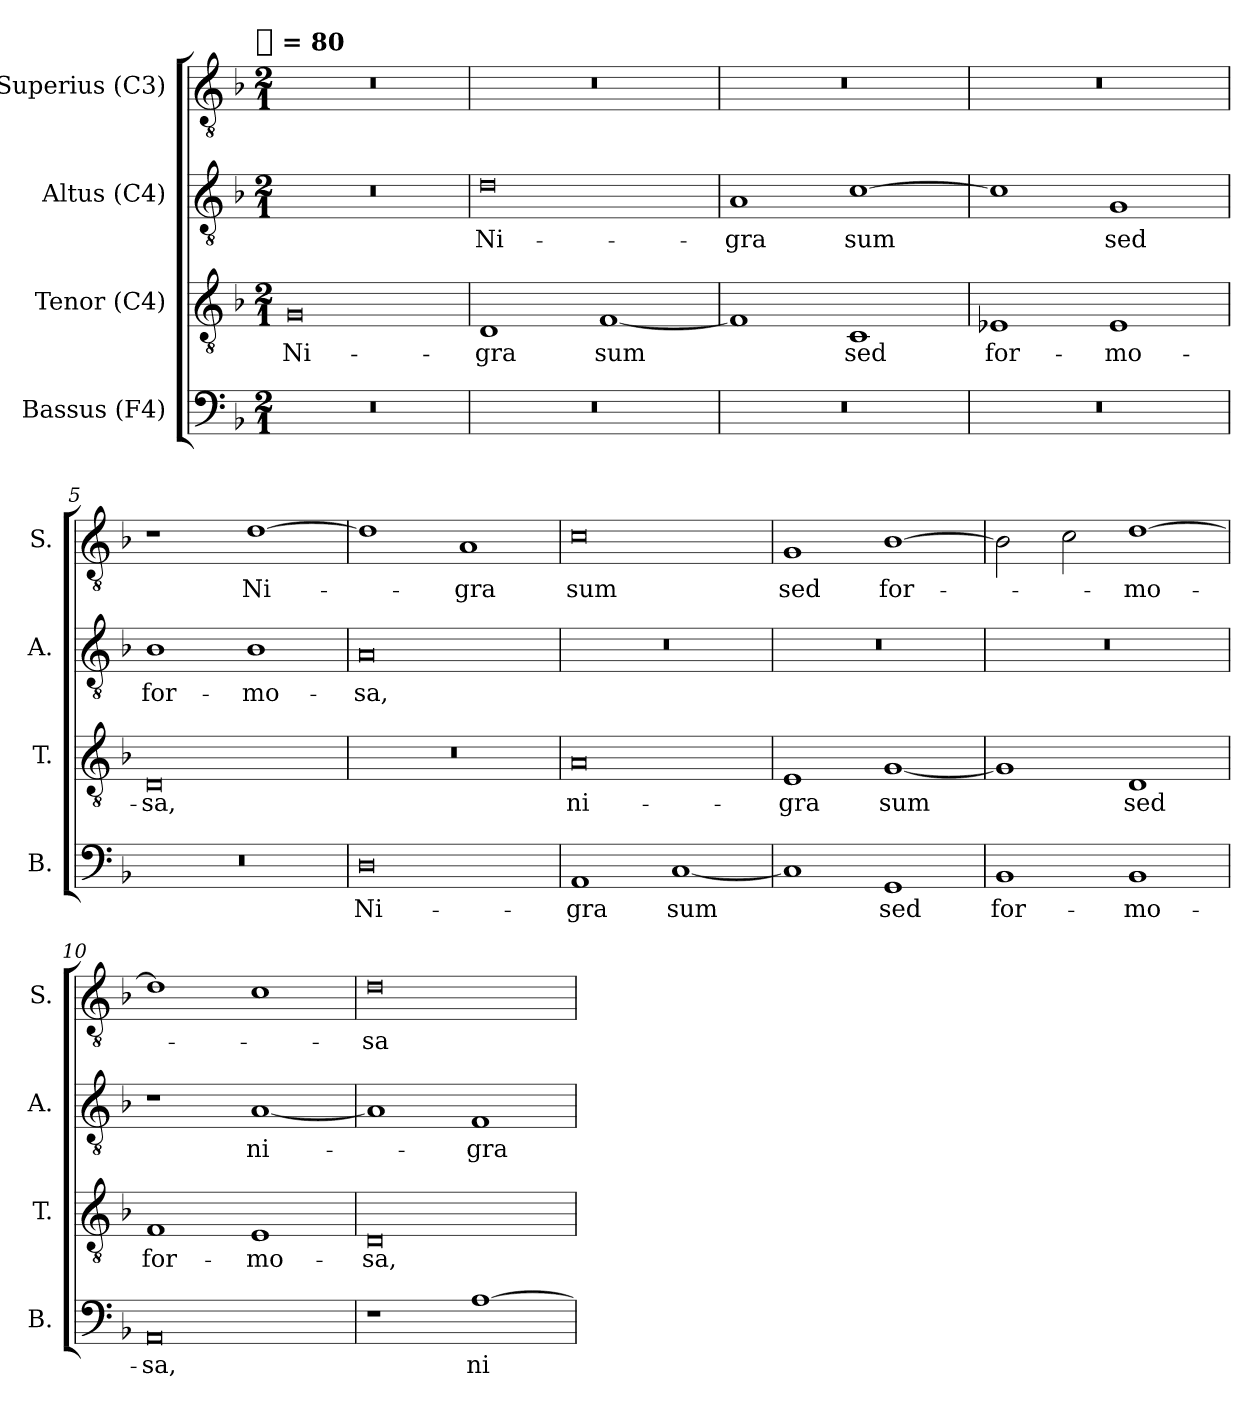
**kern	**text	**kern	**text	**kern	**text	**kern	**text
*part4	*part4	*part3	*part3	*part2	*part2	*part1	*part1
*staff4	*staff4	*staff3	*staff3	*staff2	*staff2	*staff1	*staff1
*I"Bassus (F4)	*	*I"Tenor (C4)	*	*I"Altus (C4)	*	*I"Superius (C3)	*
*I'B.	*	*I'T.	*	*I'A.	*	*I'S.	*
*clefF4	*	*clefGv2	*	*clefGv2	*	*clefGv2	*
*k[b-]	*	*k[b-]	*	*k[b-]	*	*k[b-]	*
!!LO:TX:omd:t=[quarter] = 80
*M2/1	*	*M2/1	*	*M2/1	*	*M2/1	*
*MM80	*	*MM80	*	*MM80	*	*MM80	*
=1	=1	=1	=1	=1	=1	=1	=1
!	!	!	!LO:LY:b	!	!	!	!
0r	.	0G	Ni-	0r	.	0r	.
=2	=2	=2	=2	=2	=2	=2	=2
!	!	!	!LO:LY:b	!	!LO:LY:b	!	!
0r	.	1D	-gra	0d	Ni-	0r	.
!	!	!	!LO:LY:b	!	!	!	!
.	.	[1F	sum	.	.	.	.
=3	=3	=3	=3	=3	=3	=3	=3
!	!	!	!	!	!LO:LY:b	!	!
0r	.	1F]	.	1A	-gra	0r	.
!	!	!	!LO:LY:b	!	!LO:LY:b	!	!
.	.	1C	sed	[1c	sum	.	.
=4	=4	=4	=4	=4	=4	=4	=4
!	!	!	!LO:LY:b	!	!	!	!
0r	.	1E-X	for-	1c]	.	0r	.
!	!	!	!LO:LY:b	!	!LO:LY:b	!	!
.	.	1E-	-mo-	1G	sed	.	.
=5	=5	=5	=5	=5	=5	=5	=5
!	!	!	!LO:LY:b	!	!LO:LY:b	!	!
0r	.	0D	-sa,	1B-	for-	1r	.
!	!	!	!	!	!LO:LY:b	!	!LO:LY:b
.	.	.	.	1B-	-mo-	[1d	Ni-
!!LO:LB:g=z
=6	=6	=6	=6	=6	=6	=6	=6
!	!LO:LY:b	!	!	!	!LO:LY:b	!	!
0D	Ni-	0r	.	0A	-sa,	1d]	.
!	!	!	!	!	!	!	!LO:LY:b
.	.	.	.	.	.	1A	-gra
=7	=7	=7	=7	=7	=7	=7	=7
!	!LO:LY:b	!	!LO:LY:b	!	!	!	!LO:LY:b
1AA	-gra	0A	ni-	0r	.	0c	sum
!	!LO:LY:b	!	!	!	!	!	!
[1C	sum	.	.	.	.	.	.
=8	=8	=8	=8	=8	=8	=8	=8
!	!	!	!LO:LY:b	!	!	!	!LO:LY:b
1C]	.	1E	-gra	0r	.	1G	sed
!	!LO:LY:b	!	!LO:LY:b	!	!	!	!LO:LY:b
1GG	sed	[1G	sum	.	.	[1B-	for-
=9	=9	=9	=9	=9	=9	=9	=9
!	!LO:LY:b	!	!	!	!	!	!
1BB-	for-	1G]	.	0r	.	2B-\]	.
.	.	.	.	.	.	2c\	.
!	!LO:LY:b	!	!LO:LY:b	!	!	!	!LO:LY:b
1BB-	-mo-	1D	sed	.	.	[1d	-mo-
=10	=10	=10	=10	=10	=10	=10	=10
!	!LO:LY:b	!	!LO:LY:b	!	!	!	!
0AA	-sa,	1F	for-	1r	.	1d]	.
!	!	!	!LO:LY:b	!	!LO:LY:b	!	!
.	.	1E	-mo-	[1A	ni-	1c	.
!!LO:PB:g=z
=11	=11	=11	=11	=11	=11	=11	=11
!	!	!	!LO:LY:b	!	!	!	!LO:LY:b
1r	.	0D	-sa,	1A]	.	0d	-sa
!	!LO:LY:b	!	!	!	!LO:LY:b	!	!
[1A	ni-	.	.	1F	-gra	.	.
=	=	=	=	=	=	=	=
*-	*-	*-	*-	*-	*-	*-	*-
